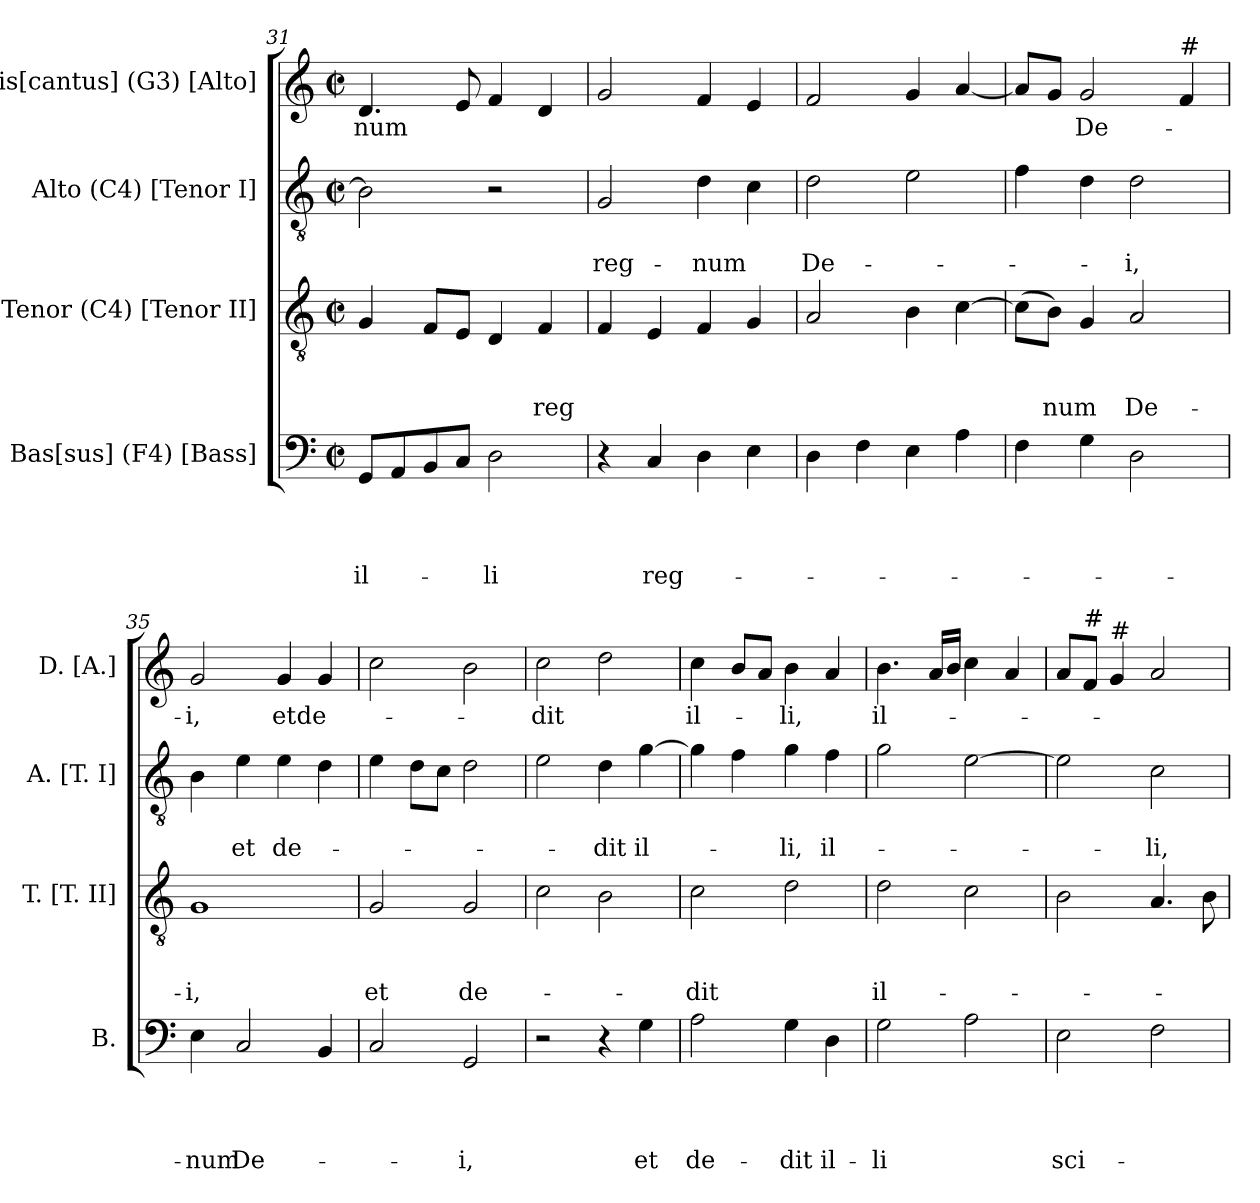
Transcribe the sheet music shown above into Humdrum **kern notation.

**kern	**text	**text	**text	**text	**kern	**text	**text	**text	**kern	**text	**text	**kern	**text
*part4	*part4	*part4	*part4	*part4	*part3	*part3	*part3	*part3	*part2	*part2	*part2	*part1	*part1
*staff4	*staff4	*staff4	*staff4	*staff4	*staff3	*staff3	*staff3	*staff3	*staff2	*staff2	*staff2	*staff1	*staff1
*I"Bas[sus] (F4) [Bass]	*	*	*	*	*I"Tenor (C4) [Tenor II]	*	*	*	*I"Alto (C4) [Tenor I]	*	*	*I"Dis[cantus] (G3) [Alto]	*
*I'B.	*	*	*	*	*I'T. [T. II]	*	*	*	*I'A. [T. I]	*	*	*I'D. [A.]	*
*clefF4	*	*	*	*	*clefGv2	*	*	*	*clefGv2	*	*	*clefG2	*
*k[]	*	*	*	*	*k[]	*	*	*	*k[]	*	*	*k[]	*
*C:	*	*	*	*	*C:	*	*	*	*C:	*	*	*C:	*
*M2/2	*	*	*	*	*M2/2	*	*	*	*M2/2	*	*	*M2/2	*
*met(c|)	*	*	*	*	*met(c|)	*	*	*	*met(c|)	*	*	*met(c|)	*
=31	=31	=31	=31	=31	=31	=31	=31	=31	=31	=31	=31	=31	=31
!	!	!	!	!LO:LY:b	!	!	!	!	!	!	!	!	!LO:LY:b
8GG/L	.	.	.	il-	4G/	.	.	.	2B\]	.	.	4.d/	-num
8AA/	.	.	.	.	.	.	.	.	.	.	.	.	.
8BB/	.	.	.	.	8F/L	.	.	.	.	.	.	.	.
8C/J	.	.	.	.	8E/J	.	.	.	.	.	.	8e/	.
!	!	!	!	!LO:LY:b	!	!	!	!	!	!	!	!	!
2D\	.	.	.	-li	4D/	.	.	.	2r	.	.	4f/	.
!	!	!	!	!	!	!	!	!LO:LY:b	!	!	!	!	!
.	.	.	.	.	4F/	.	.	reg	.	.	.	4d/	.
!!LO:LB:g=z
=32	=32	=32	=32	=32	=32	=32	=32	=32	=32	=32	=32	=32	=32
!	!	!	!	!	!	!	!	!	!	!	!LO:LY:b	!	!
4r	.	.	.	.	4F/	.	.	.	2G/	.	reg-	2g/	.
!	!	!	!	!LO:LY:b	!	!	!	!	!	!	!	!	!
4C/	.	.	.	reg-	4E/	.	.	.	.	.	.	.	.
!	!	!	!	!	!	!	!	!	!	!	!LO:LY:b	!	!
4D\	.	.	.	.	4F/	.	.	.	4d\	.	-num	4f/	.
4E\	.	.	.	.	4G/	.	.	.	4c\	.	.	4e/	.
=33	=33	=33	=33	=33	=33	=33	=33	=33	=33	=33	=33	=33	=33
!	!	!	!	!	!	!	!	!	!	!	!LO:LY:b	!	!
4D\	.	.	.	.	2A/	.	.	.	2d\	.	De-	2f/	.
4F\	.	.	.	.	.	.	.	.	.	.	.	.	.
4E\	.	.	.	.	4B\	.	.	.	2e\	.	.	4g/	.
4A\	.	.	.	.	[>4c\	.	.	.	.	.	.	[<4a/	.
=34	=34	=34	=34	=34	=34	=34	=34	=34	=34	=34	=34	=34	=34
4F\	.	.	.	.	(>8c\L]	.	.	.	4f\	.	.	8a/L]	.
!	!	!	!	!	!	!	!	!LO:LY:b	!	!	!	!	!
.	.	.	.	.	8B\J)	.	.	num	.	.	.	8g/J	.
!	!	!	!	!	!	!	!	!	!	!	!	!	!LO:LY:b
4G\	.	.	.	.	4G/	.	.	.	4d\	.	.	2g/	De-
!	!	!	!	!	!	!	!	!LO:LY:b	!	!	!LO:LY:b	!	!
2D\	.	.	.	.	2A/	.	.	De-	2d\	.	-i,	.	.
!	!	!	!	!	!	!	!	!	!	!	!	!LO:TX:a:t=#	!
.	.	.	.	.	.	.	.	.	.	.	.	4f/	.
=35	=35	=35	=35	=35	=35	=35	=35	=35	=35	=35	=35	=35	=35
!	!	!	!	!LO:LY:b	!	!	!	!LO:LY:b	!	!	!	!	!LO:LY:b
4E\	.	.	.	-num	1G	.	.	-i,	4B\	.	.	2g/	-i,
!	!	!	!	!LO:LY:b	!	!	!	!	!	!	!LO:LY:b	!	!
2C/	.	.	.	De-	.	.	.	.	4e\	.	et	.	.
!	!	!	!	!	!	!	!	!	!	!	!LO:LY:b	!	!LO:LY:b
.	.	.	.	.	.	.	.	.	4e\	.	de-	4g/	et
!	!	!	!	!	!	!	!	!	!	!	!	!	!LO:LY:b
4BB/	.	.	.	.	.	.	.	.	4d\	.	.	4g/	de-
=36	=36	=36	=36	=36	=36	=36	=36	=36	=36	=36	=36	=36	=36
!	!	!	!	!	!	!	!	!LO:LY:b	!	!	!	!	!
2C/	.	.	.	.	2G/	.	.	et	4e\	.	.	2cc\	.
.	.	.	.	.	.	.	.	.	8d\L	.	.	.	.
.	.	.	.	.	.	.	.	.	8c\J	.	.	.	.
!	!	!	!	!LO:LY:b	!	!	!	!LO:LY:b	!	!	!	!	!
2GG/	.	.	.	-i,	2G/	.	.	de-	2d\	.	.	2b\	.
=37	=37	=37	=37	=37	=37	=37	=37	=37	=37	=37	=37	=37	=37
!	!	!	!	!	!	!	!	!	!	!	!	!	!LO:LY:b
2r	.	.	.	.	2c\	.	.	.	2e\	.	.	2cc\	-dit
!	!	!	!	!	!	!	!	!	!	!	!LO:LY:b	!	!
4r	.	.	.	.	2B\	.	.	.	4d\	.	-dit	2dd\	.
!	!	!	!	!LO:LY:b	!	!	!	!	!	!	!LO:LY:b	!	!
4G\	.	.	.	et	.	.	.	.	[>4g\	.	il-	.	.
=38	=38	=38	=38	=38	=38	=38	=38	=38	=38	=38	=38	=38	=38
!	!	!	!	!LO:LY:b	!	!	!	!LO:LY:b	!	!	!	!	!LO:LY:b
2A\	.	.	.	de-	2c\	.	.	-dit	4g\]	.	.	4cc\	il-
.	.	.	.	.	.	.	.	.	4f\	.	.	8b/L	.
.	.	.	.	.	.	.	.	.	.	.	.	8a/J	.
!	!	!	!	!LO:LY:b	!	!	!	!	!	!	!LO:LY:b	!	!LO:LY:b
4G\	.	.	.	-dit	2d\	.	.	.	4g\	.	-li,	4b\	-li,
!	!	!	!	!LO:LY:b	!	!	!	!	!	!	!LO:LY:b	!	!
4D\	.	.	.	il-	.	.	.	.	4f\	.	il-	4a/	.
=39	=39	=39	=39	=39	=39	=39	=39	=39	=39	=39	=39	=39	=39
!	!	!	!	!LO:LY:b	!	!	!	!LO:LY:b	!	!	!	!	!LO:LY:b
2G\	.	.	.	-li	2d\	.	.	il-	2g\	.	.	4.b\	il-
.	.	.	.	.	.	.	.	.	.	.	.	16a/LL	.
.	.	.	.	.	.	.	.	.	.	.	.	16b/JJ	.
2A\	.	.	.	.	2c\	.	.	.	[<2e\	.	.	4cc\	.
.	.	.	.	.	.	.	.	.	.	.	.	4a/	.
!!LO:LB:g=z
=40	=40	=40	=40	=40	=40	=40	=40	=40	=40	=40	=40	=40	=40
!	!	!	!	!LO:LY:b	!	!	!	!	!	!	!	!	!
2E\	.	.	.	sci-	2B\	.	.	.	2e\]	.	.	8a/L	.
!	!	!	!	!	!	!	!	!	!	!	!	!LO:TX:a:t=#	!
.	.	.	.	.	.	.	.	.	.	.	.	8f/J	.
!	!	!	!	!	!	!	!	!	!	!	!	!LO:TX:a:t=#	!
.	.	.	.	.	.	.	.	.	.	.	.	4g/	.
!	!	!	!	!	!	!	!	!	!	!	!LO:LY:b	!	!
2F\	.	.	.	.	4.A/	.	.	.	2c\	.	-li,	2a/	.
.	.	.	.	.	8B\	.	.	.	.	.	.	.	.
=	=	=	=	=	=	=	=	=	=	=	=	=	=
*-	*-	*-	*-	*-	*-	*-	*-	*-	*-	*-	*-	*-	*-
